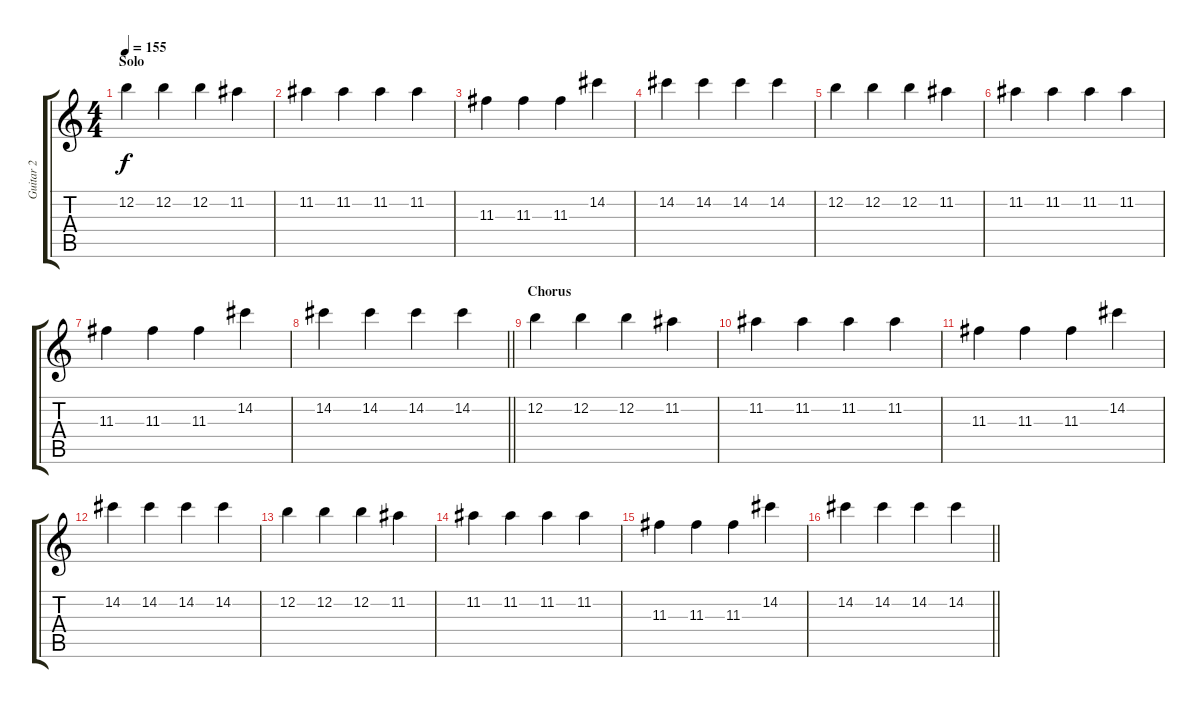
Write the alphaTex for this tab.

\track ("Guitar 2" "Guitar 2") {instrument distortionguitar}
\staff {score tabs}
\tuning (E4 B3 G3 D3 A2 E2) {hide}
\ts (4 4)
\section ("" "Solo")
\tempo 155
\clef g2
\ks c
12.2.4{dy f volume 8} 12.2.4 12.2.4 11.2.4 |
11.2.4 11.2.4 11.2.4 11.2.4 |
11.3.4 11.3.4 11.3.4 14.2.4 |
14.2.4 14.2.4 14.2.4 14.2.4 |
12.2.4 12.2.4 12.2.4 11.2.4 |
11.2.4 11.2.4 11.2.4 11.2.4 |
11.3.4 11.3.4 11.3.4 14.2.4 |
\barLineRight lightlight
14.2.4 14.2.4 14.2.4 14.2.4 |
\section ("" "Chorus")
12.2.4 12.2.4 12.2.4 11.2.4 |
11.2.4 11.2.4 11.2.4 11.2.4 |
11.3.4 11.3.4 11.3.4 14.2.4 |
14.2.4 14.2.4 14.2.4 14.2.4 |
12.2.4 12.2.4 12.2.4 11.2.4 |
11.2.4 11.2.4 11.2.4 11.2.4 |
11.3.4 11.3.4 11.3.4 14.2.4 |
\barLineRight lightlight
14.2.4 14.2.4 14.2.4 14.2.4
